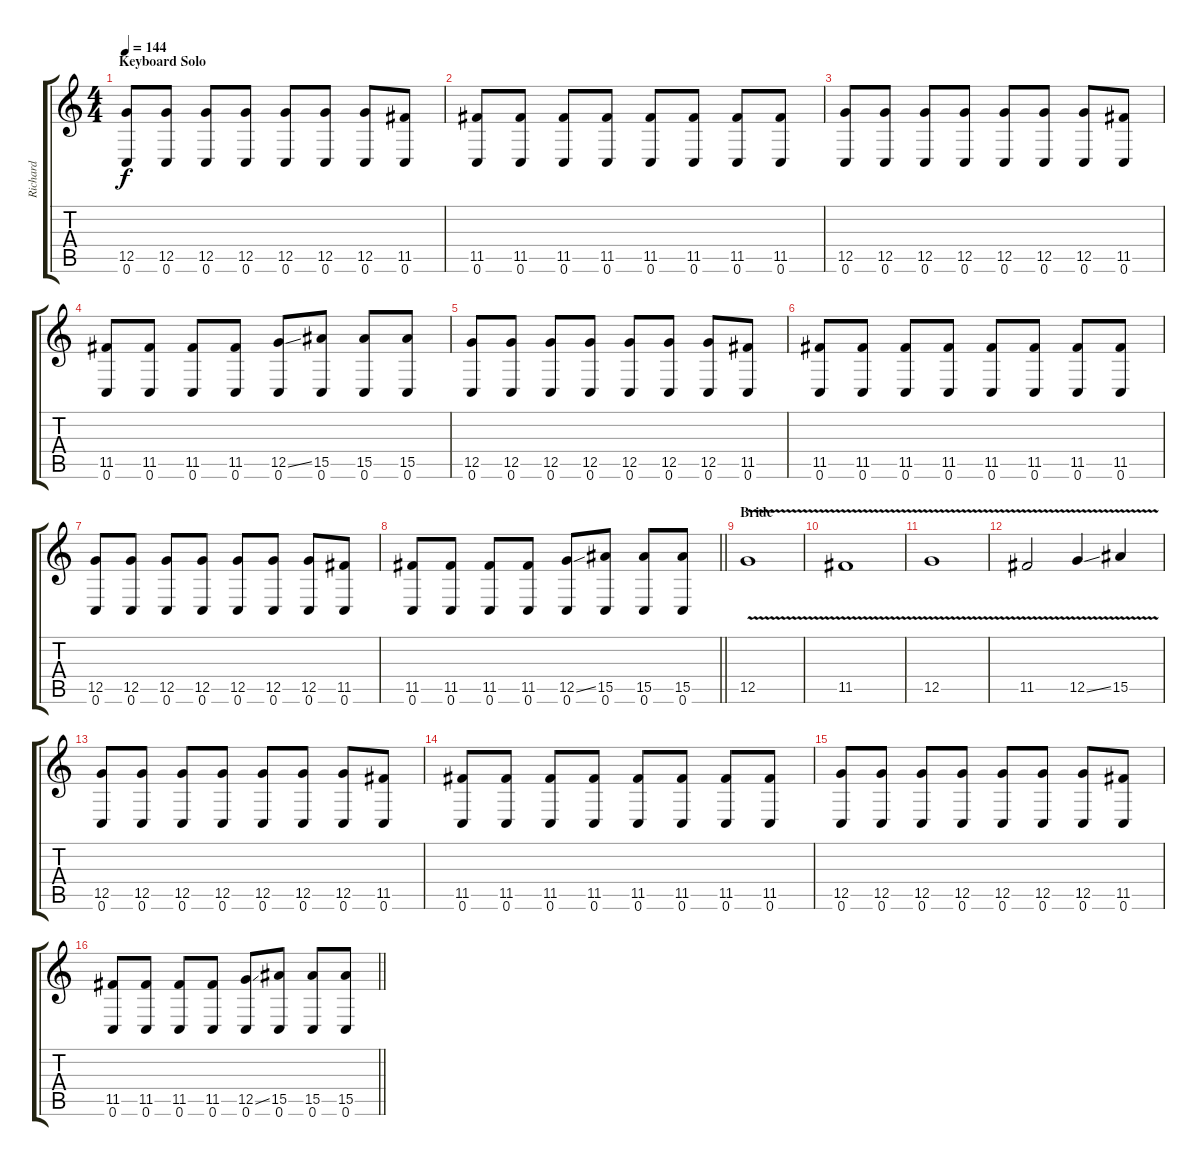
\track ("Richard" "Richard") {instrument overdrivenguitar}
\staff {score tabs}
\tuning (D4 A3 F3 C3 G2 C2) {hide}
\ts (4 4)
\section ("" "Keyboard Solo")
\tempo 144
\clef g2
\ks c
(12.5 0.6).8{dy f} (12.5 0.6).8 (12.5 0.6).8 (12.5 0.6).8 (12.5 0.6).8 (12.5 0.6).8 (12.5 0.6).8 (11.5 0.6).8 |
(11.5 0.6).8 (11.5 0.6).8 (11.5 0.6).8 (11.5 0.6).8 (11.5 0.6).8 (11.5 0.6).8 (11.5 0.6).8 (11.5 0.6).8 |
(12.5 0.6).8 (12.5 0.6).8 (12.5 0.6).8 (12.5 0.6).8 (12.5 0.6).8 (12.5 0.6).8 (12.5 0.6).8 (11.5 0.6).8 |
(11.5 0.6).8 (11.5 0.6).8 (11.5 0.6).8 (11.5 0.6).8 (12.5{ss} 0.6).8 (15.5 0.6).8 (15.5 0.6).8 (15.5 0.6).8 |
(12.5 0.6).8 (12.5 0.6).8 (12.5 0.6).8 (12.5 0.6).8 (12.5 0.6).8 (12.5 0.6).8 (12.5 0.6).8 (11.5 0.6).8 |
(11.5 0.6).8 (11.5 0.6).8 (11.5 0.6).8 (11.5 0.6).8 (11.5 0.6).8 (11.5 0.6).8 (11.5 0.6).8 (11.5 0.6).8 |
(12.5 0.6).8 (12.5 0.6).8 (12.5 0.6).8 (12.5 0.6).8 (12.5 0.6).8 (12.5 0.6).8 (12.5 0.6).8 (11.5 0.6).8 |
\barLineRight lightlight
(11.5 0.6).8 (11.5 0.6).8 (11.5 0.6).8 (11.5 0.6).8 (12.5{ss} 0.6).8 (15.5 0.6).8 (15.5 0.6).8 (15.5 0.6).8 |
\section ("" "Bride")
12.5{v}.1 |
11.5{v}.1 |
12.5{v}.1 |
11.5{v}.2 12.5{v ss}.4 15.5{v}.4 |
(12.5 0.6).8{volume 9} (12.5 0.6).8 (12.5 0.6).8 (12.5 0.6).8 (12.5 0.6).8 (12.5 0.6).8 (12.5 0.6).8 (11.5 0.6).8 |
(11.5 0.6).8 (11.5 0.6).8 (11.5 0.6).8 (11.5 0.6).8 (11.5 0.6).8 (11.5 0.6).8 (11.5 0.6).8 (11.5 0.6).8 |
(12.5 0.6).8 (12.5 0.6).8 (12.5 0.6).8 (12.5 0.6).8 (12.5 0.6).8 (12.5 0.6).8 (12.5 0.6).8 (11.5 0.6).8 |
\barLineRight lightlight
(11.5 0.6).8 (11.5 0.6).8 (11.5 0.6).8 (11.5 0.6).8 (12.5{ss} 0.6).8 (15.5 0.6).8 (15.5 0.6).8 (15.5 0.6).8
